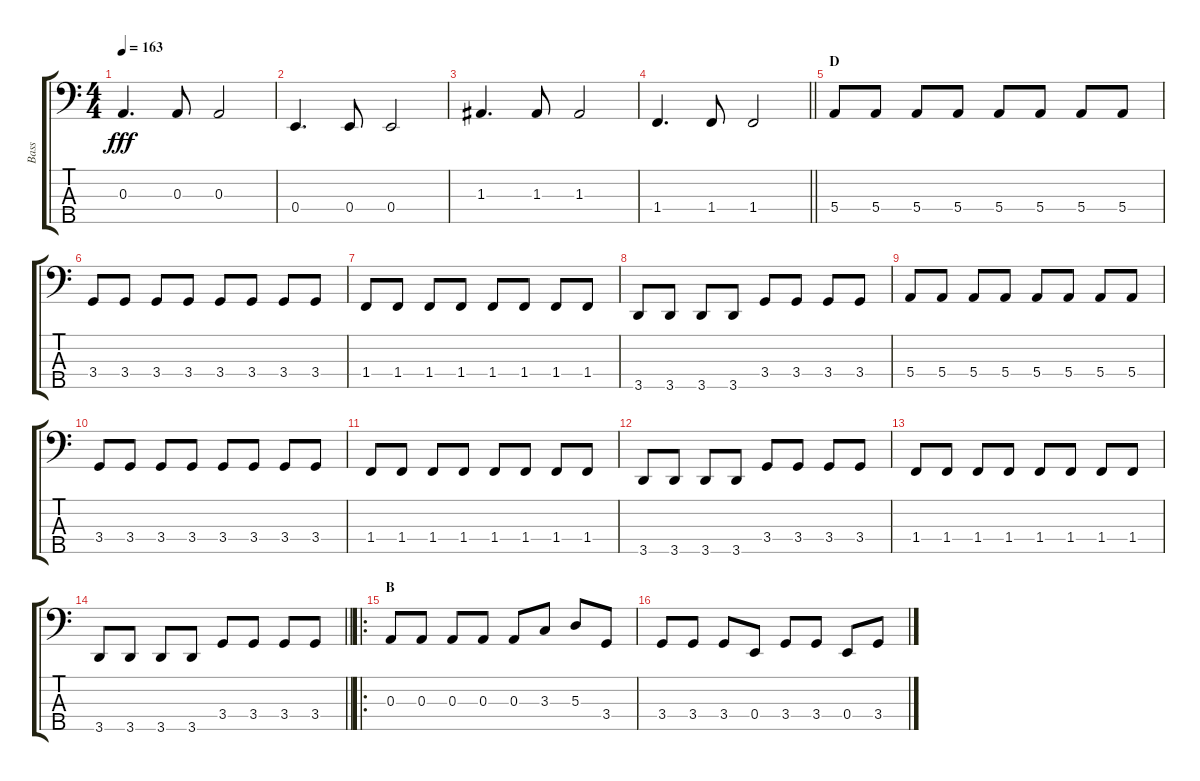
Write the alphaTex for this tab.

\track ("Bass" "Bass") {instrument electricbassfinger}
\staff {score tabs}
\tuning (G2 D2 A1 E1 B0) {hide}
\ts (4 4)
\tempo 163
\clef f4
\ks c
0.3.4{d dy fff} 0.3.8 0.3.2 |
0.4.4{d} 0.4.8 0.4.2 |
1.3.4{d} 1.3.8 1.3.2 |
\barLineRight lightlight
1.4.4{d} 1.4.8 1.4.2 |
\section ("" "D")
5.4.8 5.4.8 5.4.8 5.4.8 5.4.8 5.4.8 5.4.8 5.4.8 |
3.4.8 3.4.8 3.4.8 3.4.8 3.4.8 3.4.8 3.4.8 3.4.8 |
1.4.8 1.4.8 1.4.8 1.4.8 1.4.8 1.4.8 1.4.8 1.4.8 |
3.5.8 3.5.8 3.5.8 3.5.8 3.4.8 3.4.8 3.4.8 3.4.8 |
5.4.8 5.4.8 5.4.8 5.4.8 5.4.8 5.4.8 5.4.8 5.4.8 |
3.4.8 3.4.8 3.4.8 3.4.8 3.4.8 3.4.8 3.4.8 3.4.8 |
1.4.8 1.4.8 1.4.8 1.4.8 1.4.8 1.4.8 1.4.8 1.4.8 |
3.5.8 3.5.8 3.5.8 3.5.8 3.4.8 3.4.8 3.4.8 3.4.8 |
1.4.8 1.4.8 1.4.8 1.4.8 1.4.8 1.4.8 1.4.8 1.4.8 |
\barLineRight lightlight
3.5.8 3.5.8 3.5.8 3.5.8 3.4.8 3.4.8 3.4.8 3.4.8 |
\ro
\section ("" "B")
0.3.8 0.3.8 0.3.8 0.3.8 0.3.8 3.3.8 5.3.8 3.4.8 |
3.4.8 3.4.8 3.4.8 0.4.8 3.4.8 3.4.8 0.4.8 3.4.8
